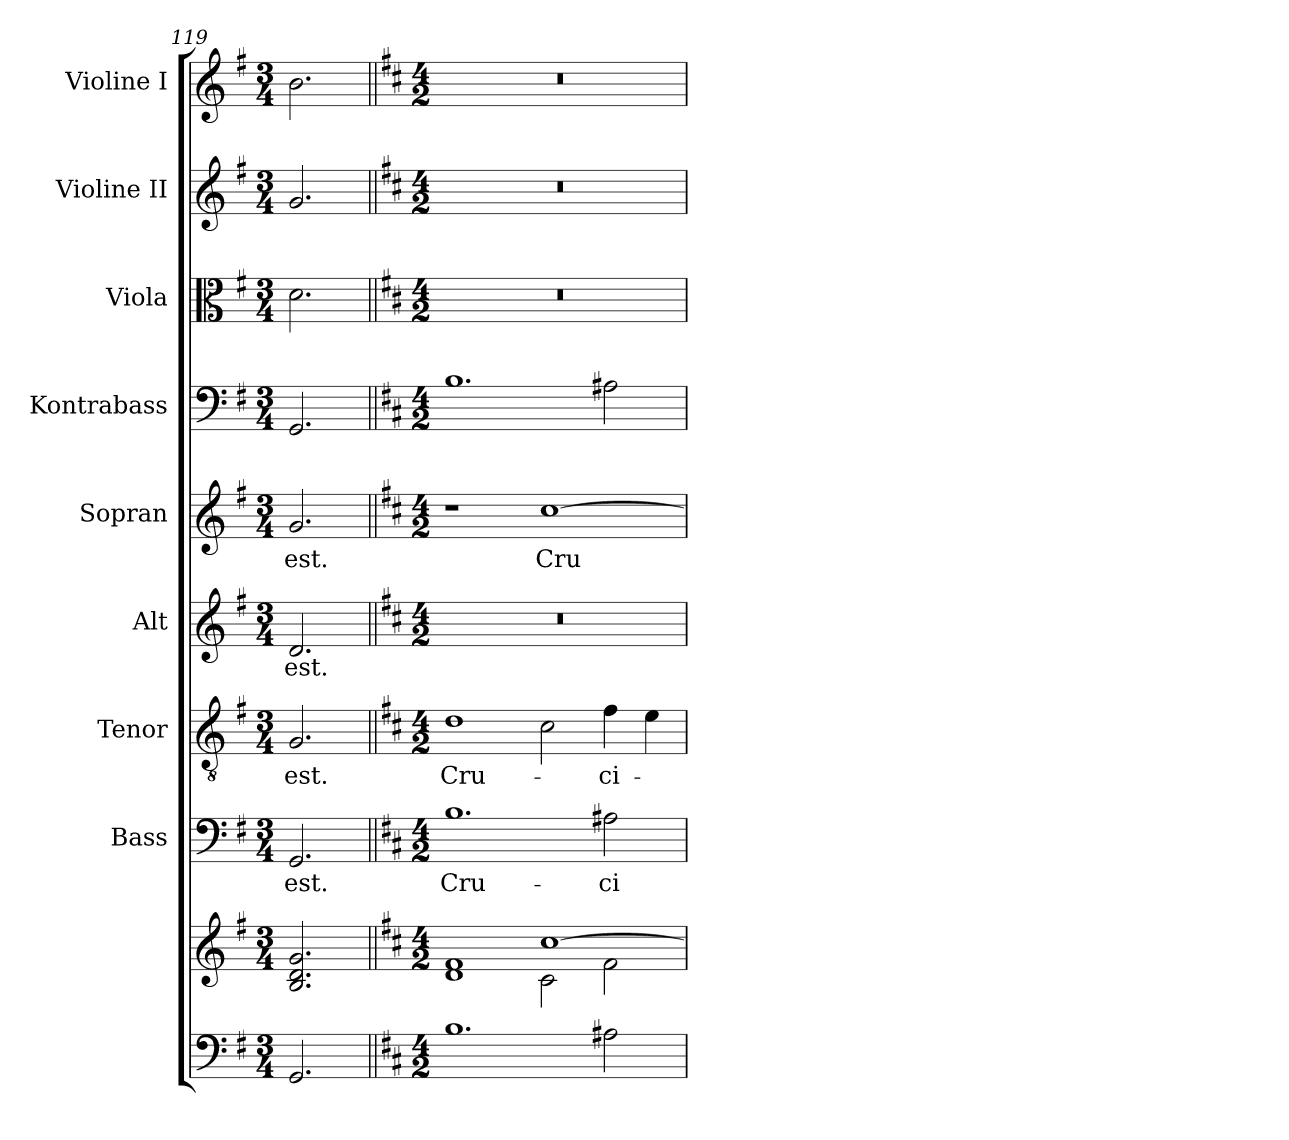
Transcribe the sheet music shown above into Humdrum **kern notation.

**kern	**kern	**kern	**text	**kern	**text	**kern	**text	**kern	**text	**kern	**kern	**kern	**kern
*part9	*part9	*part8	*part8	*part7	*part7	*part6	*part6	*part5	*part5	*part4	*part3	*part2	*part1
*staff10	*staff9	*staff8	*staff8	*staff7	*staff7	*staff6	*staff6	*staff5	*staff5	*staff4	*staff3	*staff2	*staff1
*	*	*I"Bass	*	*I"Tenor	*	*I"Alt	*	*I"Sopran	*	*I"Kontrabass	*I"Viola	*I"Violine II	*I"Violine I
*	*	*I'B.	*	*I'T.	*	*I'A.	*	*I'S.	*	*I'Kb.	*I'Vla.	*I'Vl. II	*I'Vl. I
*clefF4	*clefG2	*clefF4	*	*clefGv2	*	*clefG2	*	*clefG2	*	*clefF4	*clefC3	*clefG2	*clefG2
*	*	*	*	*	*	*	*	*	*	*ITrd7c12	*	*	*
*k[f#]	*k[f#]	*k[f#]	*	*k[f#]	*	*k[f#]	*	*k[f#]	*	*k[f#]	*k[f#]	*k[f#]	*k[f#]
*G:	*G:	*G:	*	*G:	*	*G:	*	*G:	*	*G:	*G:	*G:	*G:
*M3/4	*M3/4	*M3/4	*	*M3/4	*	*M3/4	*	*M3/4	*	*M3/4	*M3/4	*M3/4	*M3/4
=119	=119	=119	=119	=119	=119	=119	=119	=119	=119	=119	=119	=119	=119
!	!	!	!LO:LY:b	!	!LO:LY:b	!	!LO:LY:b	!	!LO:LY:b	!	!	!	!
2.GG/	2.B/ 2.d/ 2.g/	2.GG/	est.	2.G/	est.	2.d/	est.	2.g/	est.	2.GGG/	2.d\	2.g/	2.b\
=120||	=120||	=120||	=120||	=120||	=120||	=120||	=120||	=120||	=120||	=120||	=120||	=120||	=120||
*k[f#c#]	*k[f#c#]	*k[f#c#]	*	*k[f#c#]	*	*k[f#c#]	*	*k[f#c#]	*	*k[f#c#]	*k[f#c#]	*k[f#c#]	*k[f#c#]
*D:	*D:	*D:	*	*D:	*	*D:	*	*D:	*	*D:	*D:	*D:	*D:
*M4/2	*M4/2	*M4/2	*	*M4/2	*	*M4/2	*	*M4/2	*	*M4/2	*M4/2	*M4/2	*M4/2
*	*^	*	*	*	*	*	*	*	*	*	*	*	*
!	!	!	!	!LO:LY:b	!	!LO:LY:b	!	!	!	!	!	!	!	!
1.B	1f#	1d	1.B	Cru-	1d	Cru-	0r	.	1r	.	1.BB	0r	0r	0r
!	!	!	!	!	!	!	!	!	!	!LO:LY:b	!	!	!	!
.	[>1cc#	2c#\	.	.	2c#\	.	.	.	[1cc#	Cru-	.	.	.	.
!	!	!	!	!LO:LY:b	!	!LO:LY:b	!	!	!	!	!	!	!	!
2A#X\	.	2f#\	2A#X\	-ci-	4f#\	-ci-	.	.	.	.	2AA#X\	.	.	.
.	.	.	.	.	4e\	.	.	.	.	.	.	.	.	.
*	*v	*v	*	*	*	*	*	*	*	*	*	*	*	*
=	=	=	=	=	=	=	=	=	=	=	=	=	=
*-	*-	*-	*-	*-	*-	*-	*-	*-	*-	*-	*-	*-	*-
